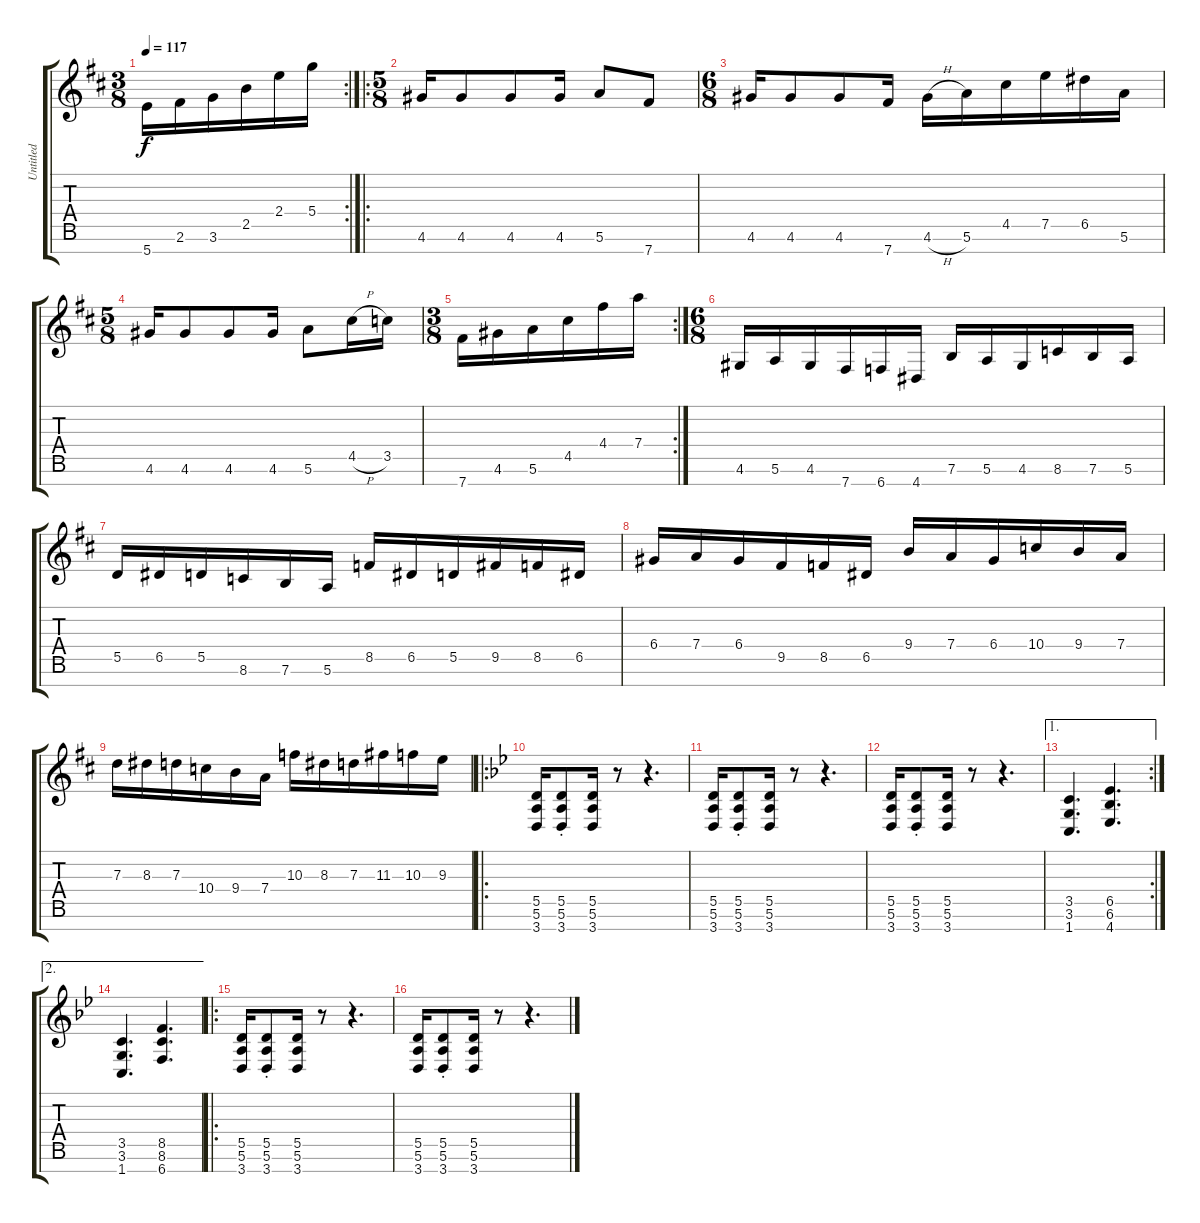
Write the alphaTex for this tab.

\track ("Untitled" "Untitled") {instrument distortionguitar}
\staff {score tabs}
\tuning (E4 B3 G3 D3 A2 E2 B1) {hide}
\rc 2
\ts (3 8)
\tempo 117
\clef g2
\ks d
5.7.16{ot 8vb dy f} 2.6.16{ot 8vb} 3.6.16{ot 8vb} 2.5.16{ot 8vb} 2.4.16{ot 8vb} 5.4.16{ot 8vb} |
\ro
\ts (5 8)
4.6.16{ot 8vb} 4.6.8{ot 8vb} 4.6.8{ot 8vb} 4.6.16{ot 8vb} 5.6.8{ot 8vb} 7.7.8{ot 8vb} |
\ts (6 8)
4.6.16{ot 8vb} 4.6.8{ot 8vb} 4.6.8{ot 8vb} 7.7.16{ot 8vb} 4.6{h}.16{ot 8vb} 5.6.16{ot 8vb} 4.5.16{ot 8vb} 7.5.16{ot 8vb} 6.5.16{ot 8vb} 5.6.16{ot 8vb} |
\ts (5 8)
4.6.16{ot 8vb} 4.6.8{ot 8vb} 4.6.8{ot 8vb} 4.6.16{ot 8vb} 5.6.8{ot 8vb} 4.5{h}.16{ot 8vb} 3.5.16{ot 8vb} |
\rc 2
\ts (3 8)
7.7.16{ot 8vb} 4.6.16{ot 8vb} 5.6.16{ot 8vb} 4.5.16{ot 8vb} 4.4.16{ot 8vb} 7.4.16{ot 8vb} |
\ts (6 8)
4.6.16 5.6.16 4.6.16 7.7.16 6.7.16 4.7.16 7.6.16 5.6.16 4.6.16 8.6.16 7.6.16 5.6.16 |
5.5.16 6.5.16 5.5.16 8.6.16 7.6.16 5.6.16 8.5.16 6.5.16 5.5.16 9.5.16 8.5.16 6.5.16 |
6.4.16 7.4.16 6.4.16 9.5.16 8.5.16 6.5.16 9.4.16 7.4.16 6.4.16 10.4.16 9.4.16 7.4.16 |
7.3.16 8.3.16 7.3.16 10.4.16 9.4.16 7.4.16 10.3.16 8.3.16 7.3.16 11.3.16 10.3.16 9.3.16 |
\ro
\section ("" " ")
\ks bb
(5.5 5.6 3.7).16 (5.5{st} 5.6{st} 3.7{st}).8 (5.5 5.6 3.7).16 r.8 r.4{d} |
(5.5 5.6 3.7).16 (5.5{st} 5.6{st} 3.7{st}).8 (5.5 5.6 3.7).16 r.8 r.4{d} |
(5.5 5.6 3.7).16 (5.5{st} 5.6{st} 3.7{st}).8 (5.5 5.6 3.7).16 r.8 r.4{d} |
\ae 1
\rc 2
(3.5 3.6 1.7).4{d} (6.5 6.6 4.7).4{d} |
\ae 2
(3.5 3.6 1.7).4{d} (8.5 8.6 6.7).4{d} |
\ro
(5.5 5.6 3.7).16 (5.5{st} 5.6{st} 3.7{st}).8 (5.5 5.6 3.7).16 r.8 r.4{d} |
(5.5 5.6 3.7).16 (5.5{st} 5.6{st} 3.7{st}).8 (5.5 5.6 3.7).16 r.8 r.4{d}
